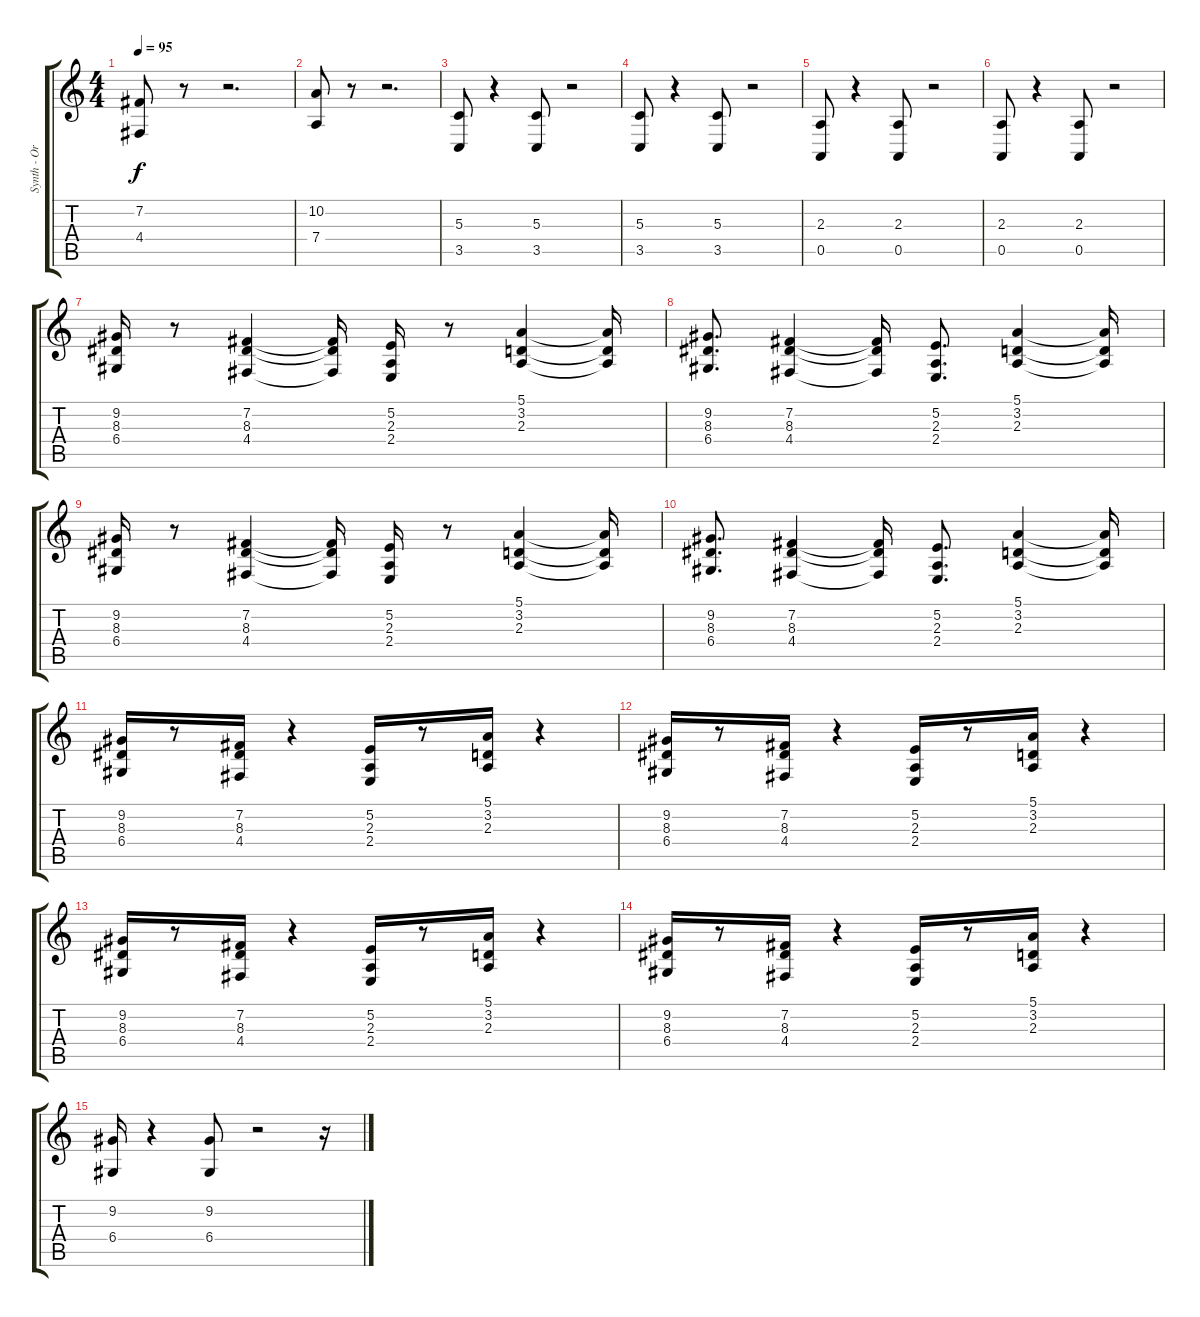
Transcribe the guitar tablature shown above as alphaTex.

\track ("Synth - Organ" "Synth - Or") {instrument churchorgan}
\staff {score tabs}
\tuning (E4 B3 G3 D3 A2 E2) {hide}
\ts (4 4)
\tempo 95
\clef g2
\ks c
(7.2 4.4).8{dy f} r.8 r.2{d} |
(10.2 7.4).8 r.8 r.2{d} |
(5.3 3.5).8 r.4 (5.3 3.5).8 r.2 |
(5.3 3.5).8 r.4 (5.3 3.5).8 r.2 |
(2.3 0.5).8 r.4 (2.3 0.5).8 r.2 |
(2.3 0.5).8 r.4 (2.3 0.5).8 r.2 |
(9.2 8.3 6.4).16 r.8 (7.2 8.3 4.4).4 (7.2{t} 8.3{t} 4.4{t}).16 (5.2 2.3 2.4).16 r.8 (5.1 3.2 2.3).4 (5.1{t} 3.2{t} 2.3{t}).16 |
(9.2 8.3 6.4).8{d} (7.2 8.3 4.4).4 (7.2{t} 8.3{t} 4.4{t}).16 (5.2 2.3 2.4).8{d} (5.1 3.2 2.3).4 (5.1{t} 3.2{t} 2.3{t}).16 |
(9.2 8.3 6.4).16 r.8 (7.2 8.3 4.4).4 (7.2{t} 8.3{t} 4.4{t}).16 (5.2 2.3 2.4).16 r.8 (5.1 3.2 2.3).4 (5.1{t} 3.2{t} 2.3{t}).16 |
(9.2 8.3 6.4).8{d} (7.2 8.3 4.4).4 (7.2{t} 8.3{t} 4.4{t}).16 (5.2 2.3 2.4).8{d} (5.1 3.2 2.3).4 (5.1{t} 3.2{t} 2.3{t}).16 |
(9.2 8.3 6.4).16 r.8 (7.2 8.3 4.4).16 r.4 (5.2 2.3 2.4).16 r.8 (5.1 3.2 2.3).16 r.4 |
(9.2 8.3 6.4).16 r.8 (7.2 8.3 4.4).16 r.4 (5.2 2.3 2.4).16 r.8 (5.1 3.2 2.3).16 r.4 |
(9.2 8.3 6.4).16 r.8 (7.2 8.3 4.4).16 r.4 (5.2 2.3 2.4).16 r.8 (5.1 3.2 2.3).16 r.4 |
(9.2 8.3 6.4).16 r.8 (7.2 8.3 4.4).16 r.4 (5.2 2.3 2.4).16 r.8 (5.1 3.2 2.3).16 r.4 |
(9.2 6.4).16 r.4 (9.2 6.4).8 r.2 r.16
